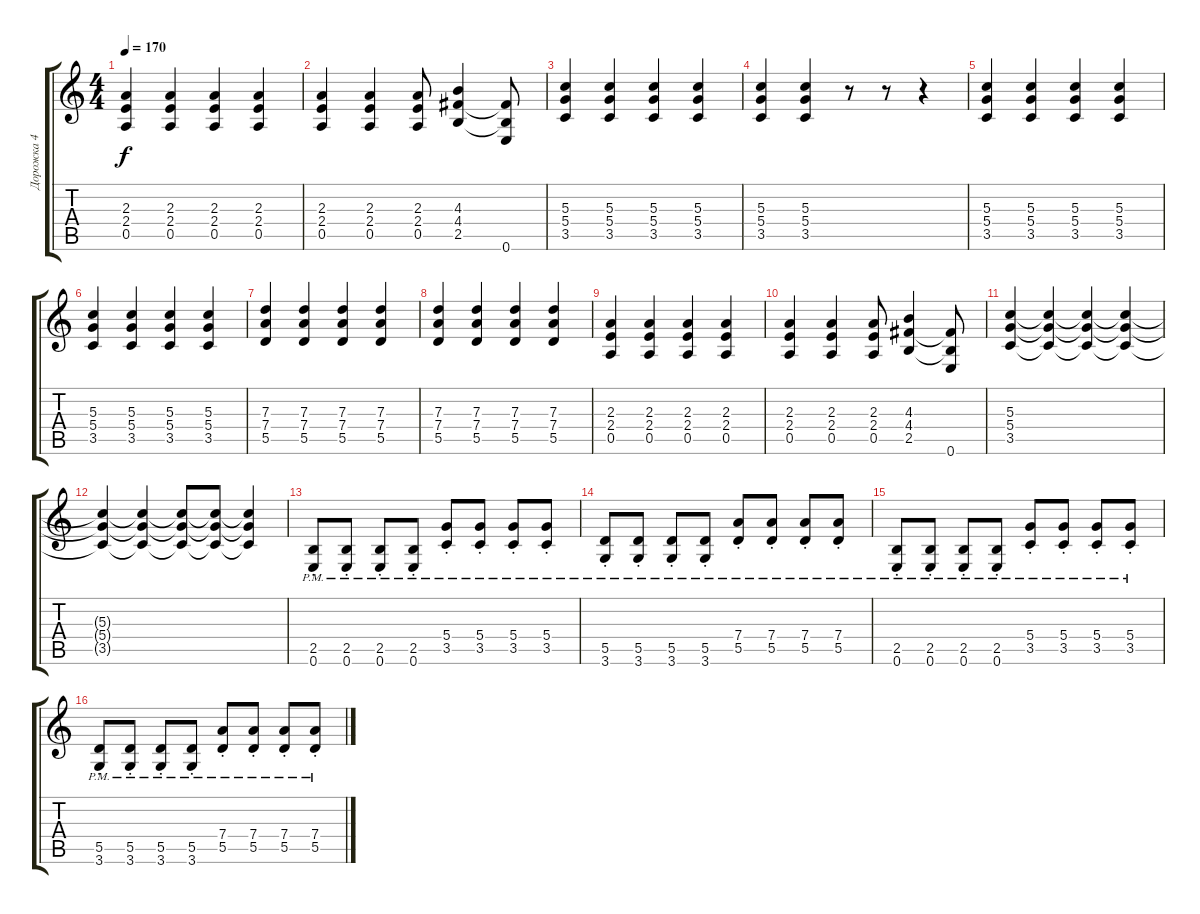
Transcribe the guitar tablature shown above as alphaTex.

\track ("Дорожка 4" "Дорожка 4") {instrument distortionguitar}
\staff {score tabs}
\tuning (E4 B3 G3 D3 A2 E2) {hide}
\ts (4 4)
\tempo 170
\clef g2
\ks c
(2.3 2.4 0.5).4{dy f} (2.3 2.4 0.5).4 (2.3 2.4 0.5).4 (2.3 2.4 0.5).4 |
(2.3 2.4 0.5).4 (2.3 2.4 0.5).4 (2.3 2.4 0.5).8 (4.3 4.4 2.5).4 (4.4{t} 2.5{t} 0.6).8 |
(5.3 5.4 3.5).4 (5.3 5.4 3.5).4 (5.3 5.4 3.5).4 (5.3 5.4 3.5).4 |
(5.3 5.4 3.5).4 (5.3 5.4 3.5).4 r.8 r.8 r.4 |
(5.3 5.4 3.5).4 (5.3 5.4 3.5).4 (5.3 5.4 3.5).4 (5.3 5.4 3.5).4 |
(5.3 5.4 3.5).4 (5.3 5.4 3.5).4 (5.3 5.4 3.5).4 (5.3 5.4 3.5).4 |
(7.3 7.4 5.5).4 (7.3 7.4 5.5).4 (7.3 7.4 5.5).4 (7.3 7.4 5.5).4 |
(7.3 7.4 5.5).4 (7.3 7.4 5.5).4 (7.3 7.4 5.5).4 (7.3 7.4 5.5).4 |
(2.3 2.4 0.5).4 (2.3 2.4 0.5).4 (2.3 2.4 0.5).4 (2.3 2.4 0.5).4 |
(2.3 2.4 0.5).4 (2.3 2.4 0.5).4 (2.3 2.4 0.5).8 (4.3 4.4 2.5).4 (4.4{t} 2.5{t} 0.6).8 |
(5.3 5.4 3.5).4 (5.3{t} 5.4{t} 3.5{t}).4 (5.3{t} 5.4{t} 3.5{t}).4 (5.3{t} 5.4{t} 3.5{t}).4 |
(5.3{t} 5.4{t} 3.5{t}).4 (5.3{t} 5.4{t} 3.5{t}).4 (5.3{t} 5.4{t} 3.5{t}).8 (5.3{t} 5.4{t} 3.5{t}).8 (5.3{t} 5.4{t} 3.5{t}).4 |
(2.5{pm st} 0.6{pm st}).8 (2.5{pm st} 0.6{pm st}).8 (2.5{pm st} 0.6{pm st}).8 (2.5{pm st} 0.6{pm st}).8 (5.4{pm st} 3.5{pm st}).8 (5.4{pm st} 3.5{pm st}).8 (5.4{pm st} 3.5{pm st}).8 (5.4{pm st} 3.5{pm st}).8 |
(5.5{pm st} 3.6{pm st}).8 (5.5{pm st} 3.6{pm st}).8 (5.5{pm st} 3.6{pm st}).8 (5.5{pm st} 3.6{pm st}).8 (7.4{pm st} 5.5{pm st}).8 (7.4{pm st} 5.5{pm st}).8 (7.4{pm st} 5.5{pm st}).8 (7.4{pm st} 5.5{pm st}).8 |
(2.5{pm st} 0.6{pm st}).8 (2.5{pm st} 0.6{pm st}).8 (2.5{pm st} 0.6{pm st}).8 (2.5{pm st} 0.6{pm st}).8 (5.4{pm st} 3.5{pm st}).8 (5.4{pm st} 3.5{pm st}).8 (5.4{pm st} 3.5{pm st}).8 (5.4{pm st} 3.5{pm st}).8 |
(5.5{pm st} 3.6{pm st}).8 (5.5{pm st} 3.6{pm st}).8 (5.5{pm st} 3.6{pm st}).8 (5.5{pm st} 3.6{pm st}).8 (7.4{pm st} 5.5{pm st}).8 (7.4{pm st} 5.5{pm st}).8 (7.4{pm st} 5.5{pm st}).8 (7.4{pm st} 5.5{pm st}).8
